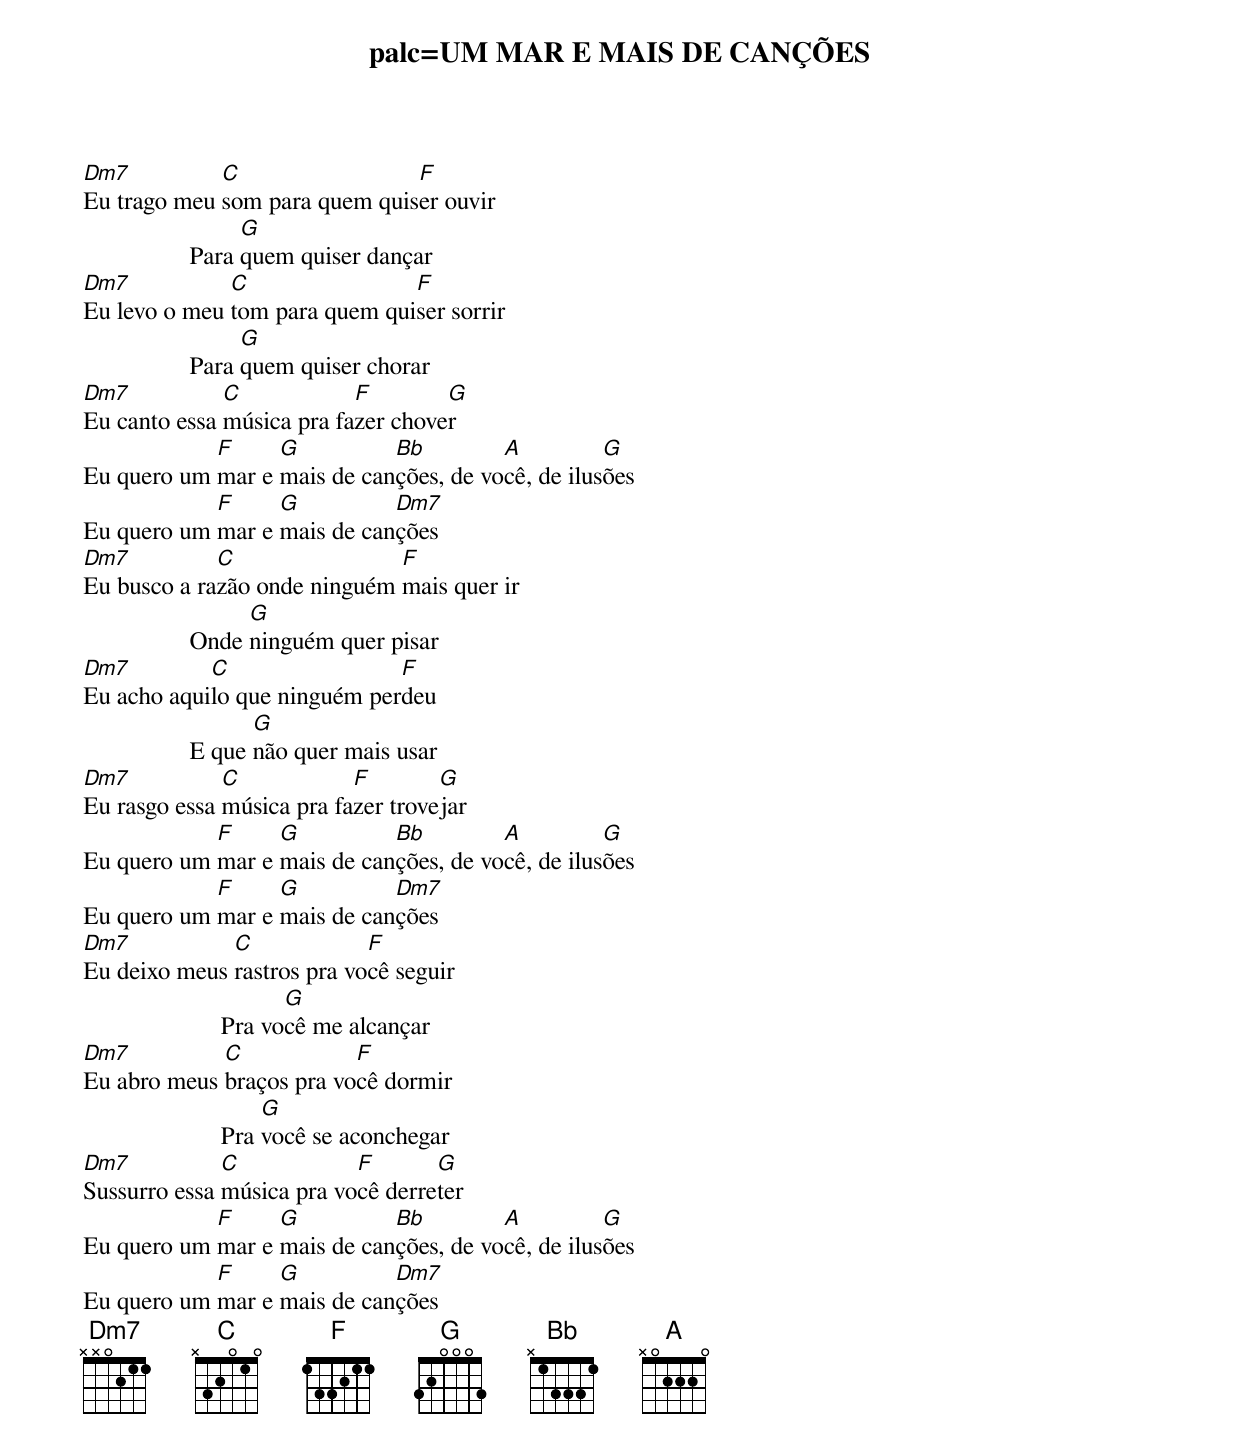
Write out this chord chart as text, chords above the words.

palc=UM MAR E MAIS DE CANÇÕES
Dm7          C                 F
Eu trago meu som para quem quiser ouvir
                      G
                 Para quem quiser dançar
Dm7           C                F
Eu levo o meu tom para quem quiser sorrir
                      G
                 Para quem quiser chorar
Dm7           C            F        G
Eu canto essa música pra fazer chover
            F     G          Bb         A          G
Eu quero um mar e mais de canções, de você, de ilusões
            F     G          Dm7
Eu quero um mar e mais de canções
Dm7          C                F
Eu busco a razão onde ninguém mais quer ir
                      G
                 Onde ninguém quer pisar
Dm7         C                 F
Eu acho aquilo que ninguém perdeu
                       G
                 E que não quer mais usar
Dm7           C            F        G
Eu rasgo essa música pra fazer trovejar
            F     G          Bb         A          G
Eu quero um mar e mais de canções, de você, de ilusões
            F     G          Dm7
Eu quero um mar e mais de canções
Dm7           C             F
Eu deixo meus rastros pra você seguir
                            G
                      Pra você me alcançar
Dm7          C            F
Eu abro meus braços pra você dormir
                          G
                      Pra você se aconchegar
Dm7           C            F       G
Sussurro essa música pra você derreter
            F     G          Bb         A          G
Eu quero um mar e mais de canções, de você, de ilusões
            F     G          Dm7
Eu quero um mar e mais de canções
